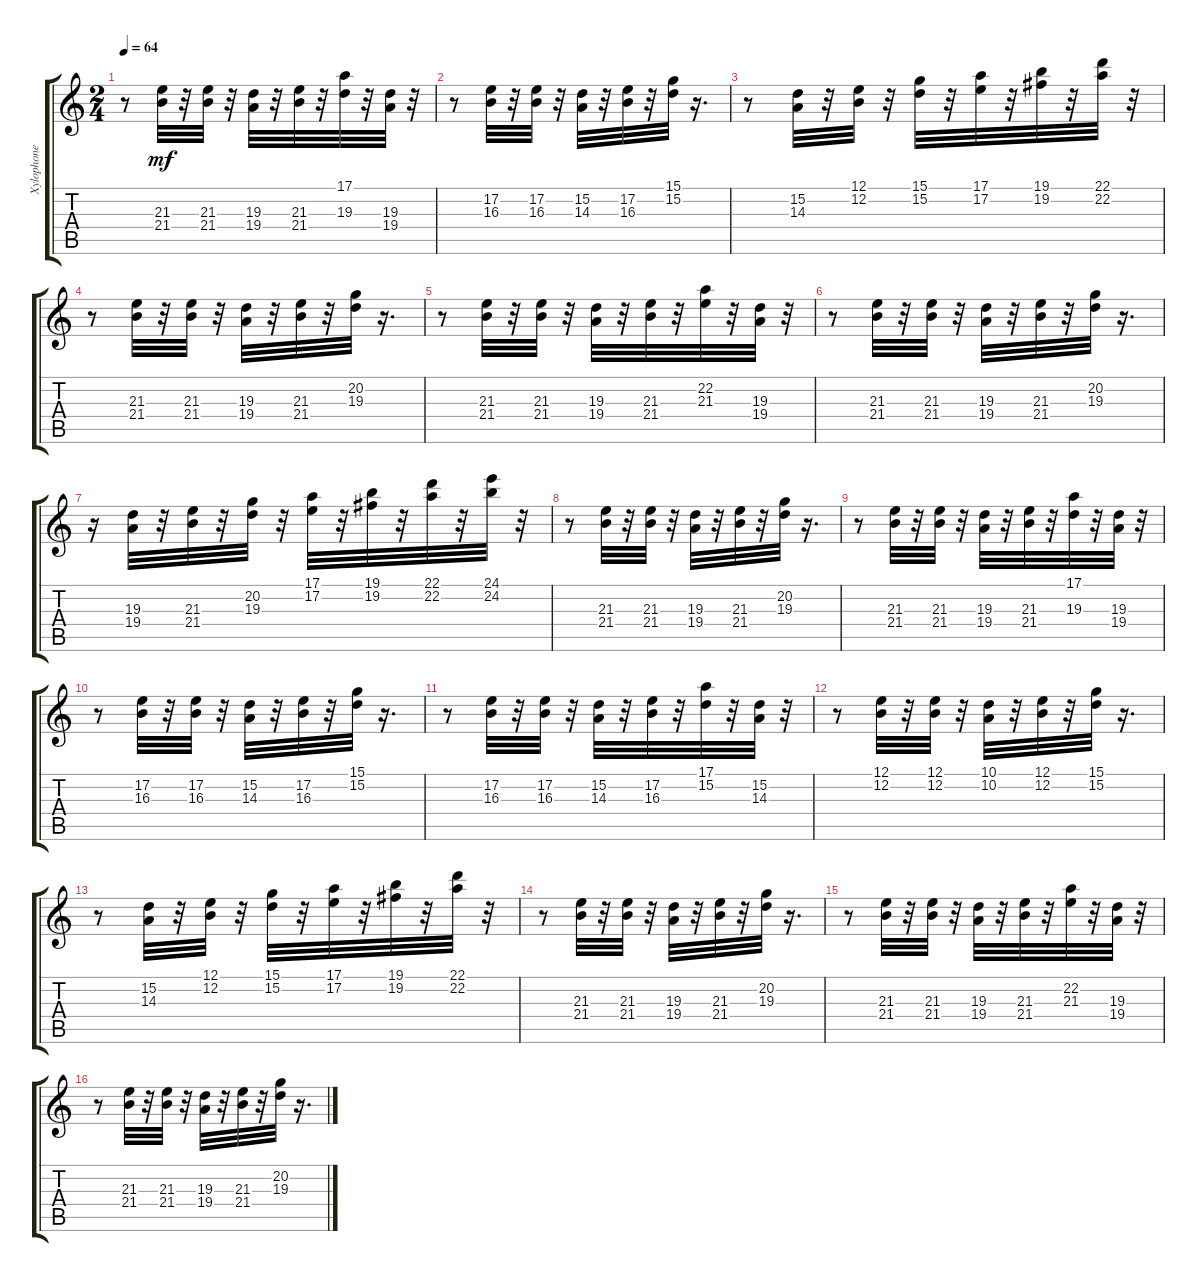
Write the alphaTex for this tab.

\track ("Xylophone" "Xylophone") {instrument xylophone}
\staff {score tabs}
\tuning (E4 B3 G3 D3 A2 E2) {hide}
\ts (2 4)
\tempo 64
\clef g2
\ks c
r.8{dy mf} (21.3 21.4).32 r.32 (21.3 21.4).32 r.32 (19.3 19.4).32 r.32 (21.3 21.4).32 r.32 (17.1 19.3).32 r.32 (19.3 19.4).32 r.32 |
r.8 (17.2 16.3).32 r.32 (17.2 16.3).32 r.32 (15.2 14.3).32 r.32 (17.2 16.3).32 r.32 (15.1 15.2).32 r.16{d} |
r.8 (15.2 14.3).32 r.32 (12.1 12.2).32 r.32 (15.1 15.2).32 r.32 (17.1 17.2).32 r.32 (19.1 19.2).32 r.32 (22.1 22.2).32 r.32 |
r.8 (21.3 21.4).32 r.32 (21.3 21.4).32 r.32 (19.3 19.4).32 r.32 (21.3 21.4).32 r.32 (20.2 19.3).32 r.16{d} |
r.8 (21.3 21.4).32 r.32 (21.3 21.4).32 r.32 (19.3 19.4).32 r.32 (21.3 21.4).32 r.32 (22.2 21.3).32 r.32 (19.3 19.4).32 r.32 |
r.8 (21.3 21.4).32 r.32 (21.3 21.4).32 r.32 (19.3 19.4).32 r.32 (21.3 21.4).32 r.32 (20.2 19.3).32 r.16{d} |
r.16 (19.3 19.4).32 r.32 (21.3 21.4).32 r.32 (20.2 19.3).32 r.32 (17.1 17.2).32 r.32 (19.1 19.2).32 r.32 (22.1 22.2).32 r.32 (24.1 24.2).32 r.32 |
r.8 (21.3 21.4).32 r.32 (21.3 21.4).32 r.32 (19.3 19.4).32 r.32 (21.3 21.4).32 r.32 (20.2 19.3).32 r.16{d} |
r.8 (21.3 21.4).32 r.32 (21.3 21.4).32 r.32 (19.3 19.4).32 r.32 (21.3 21.4).32 r.32 (17.1 19.3).32 r.32 (19.3 19.4).32 r.32 |
r.8 (17.2 16.3).32 r.32 (17.2 16.3).32 r.32 (15.2 14.3).32 r.32 (17.2 16.3).32 r.32 (15.1 15.2).32 r.16{d} |
r.8 (17.2 16.3).32 r.32 (17.2 16.3).32 r.32 (15.2 14.3).32 r.32 (17.2 16.3).32 r.32 (17.1 15.2).32 r.32 (15.2 14.3).32 r.32 |
r.8 (12.1 12.2).32 r.32 (12.1 12.2).32 r.32 (10.1 10.2).32 r.32 (12.1 12.2).32 r.32 (15.1 15.2).32 r.16{d} |
r.8 (15.2 14.3).32 r.32 (12.1 12.2).32 r.32 (15.1 15.2).32 r.32 (17.1 17.2).32 r.32 (19.1 19.2).32 r.32 (22.1 22.2).32 r.32 |
r.8 (21.3 21.4).32 r.32 (21.3 21.4).32 r.32 (19.3 19.4).32 r.32 (21.3 21.4).32 r.32 (20.2 19.3).32 r.16{d} |
r.8 (21.3 21.4).32 r.32 (21.3 21.4).32 r.32 (19.3 19.4).32 r.32 (21.3 21.4).32 r.32 (22.2 21.3).32 r.32 (19.3 19.4).32 r.32 |
r.8 (21.3 21.4).32 r.32 (21.3 21.4).32 r.32 (19.3 19.4).32 r.32 (21.3 21.4).32 r.32 (20.2 19.3).32 r.16{d}
